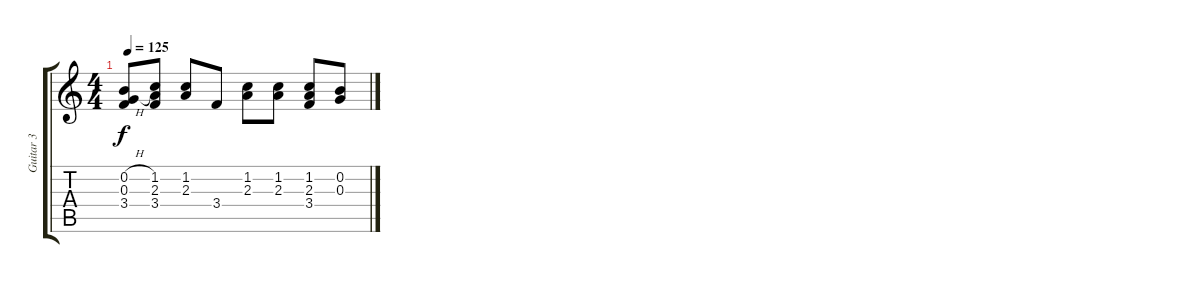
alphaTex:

\track ("Guitar 3" "Guitar 3") {instrument acousticguitarnylon}
\staff {score tabs}
\tuning (E4 B3 G3 D3 A2 E2) {hide}
\ts (4 4)
\tempo 125
\clef g2
\ks c
(0.2{h} 0.3{h} 3.4).8{dy f volume 1} (1.2 2.3 3.4).8 (1.2 2.3).8 3.4.8 (1.2 2.3).8 (1.2 2.3).8 (1.2 2.3 3.4).8 (0.2 0.3).8
